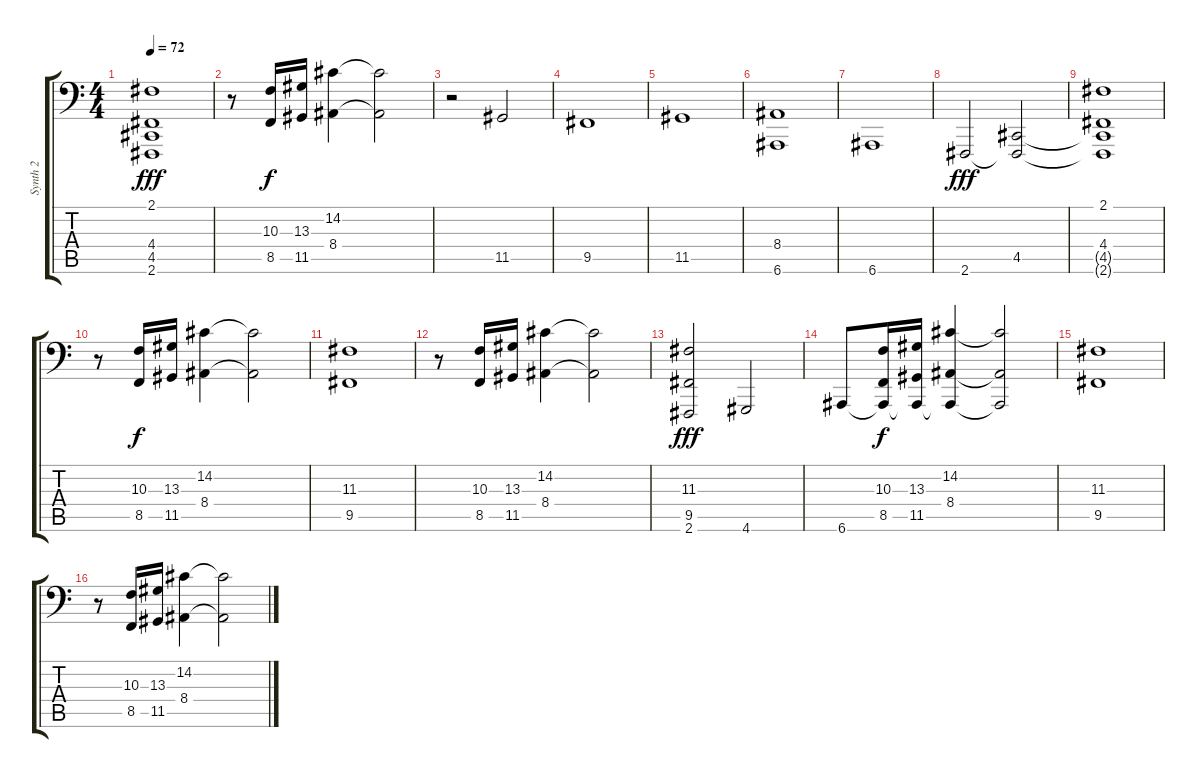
\track ("Synth 2" "Synth 2") {instrument synthbrass1}
\staff {score tabs}
\tuning (E3 B2 G2 D2 A1 E1) {hide}
\ts (4 4)
\tempo 72
\clef f4
\ks c
(2.1 4.4 4.5{t} 2.6{t}).1{dy fff} |
r.8 (10.3 8.5).16{dy f} (13.3 11.5).16 (14.2 8.4).4{volume 0} (14.2{t} 8.4{t}).2 |
r.2{volume 16} 11.5.2 |
9.5.1 |
11.5.1 |
(8.4 6.6).1 |
6.6.1 |
2.6.2{dy fff} (4.5 2.6{t}).2 |
(2.1 4.4 4.5{t} 2.6{t}).1 |
r.8 (10.3 8.5).16{dy f} (13.3 11.5).16 (14.2 8.4).4 (14.2{t} 8.4{t}).2 |
(11.3 9.5).1 |
r.8 (10.3 8.5).16 (13.3 11.5).16 (14.2 8.4).4 (14.2{t} 8.4{t}).2 |
(11.3 9.5 2.6).2{dy fff} 4.6.2 |
6.6.8 (10.3 8.5 6.6{t}).16{dy f} (13.3 11.5 6.6{t}).16 (14.2 8.4 6.6{t}).4 (14.2{t} 8.4{t} 6.6{t}).2 |
(11.3 9.5).1 |
r.8 (10.3 8.5).16 (13.3 11.5).16 (14.2 8.4).4 (14.2{t} 8.4{t}).2
